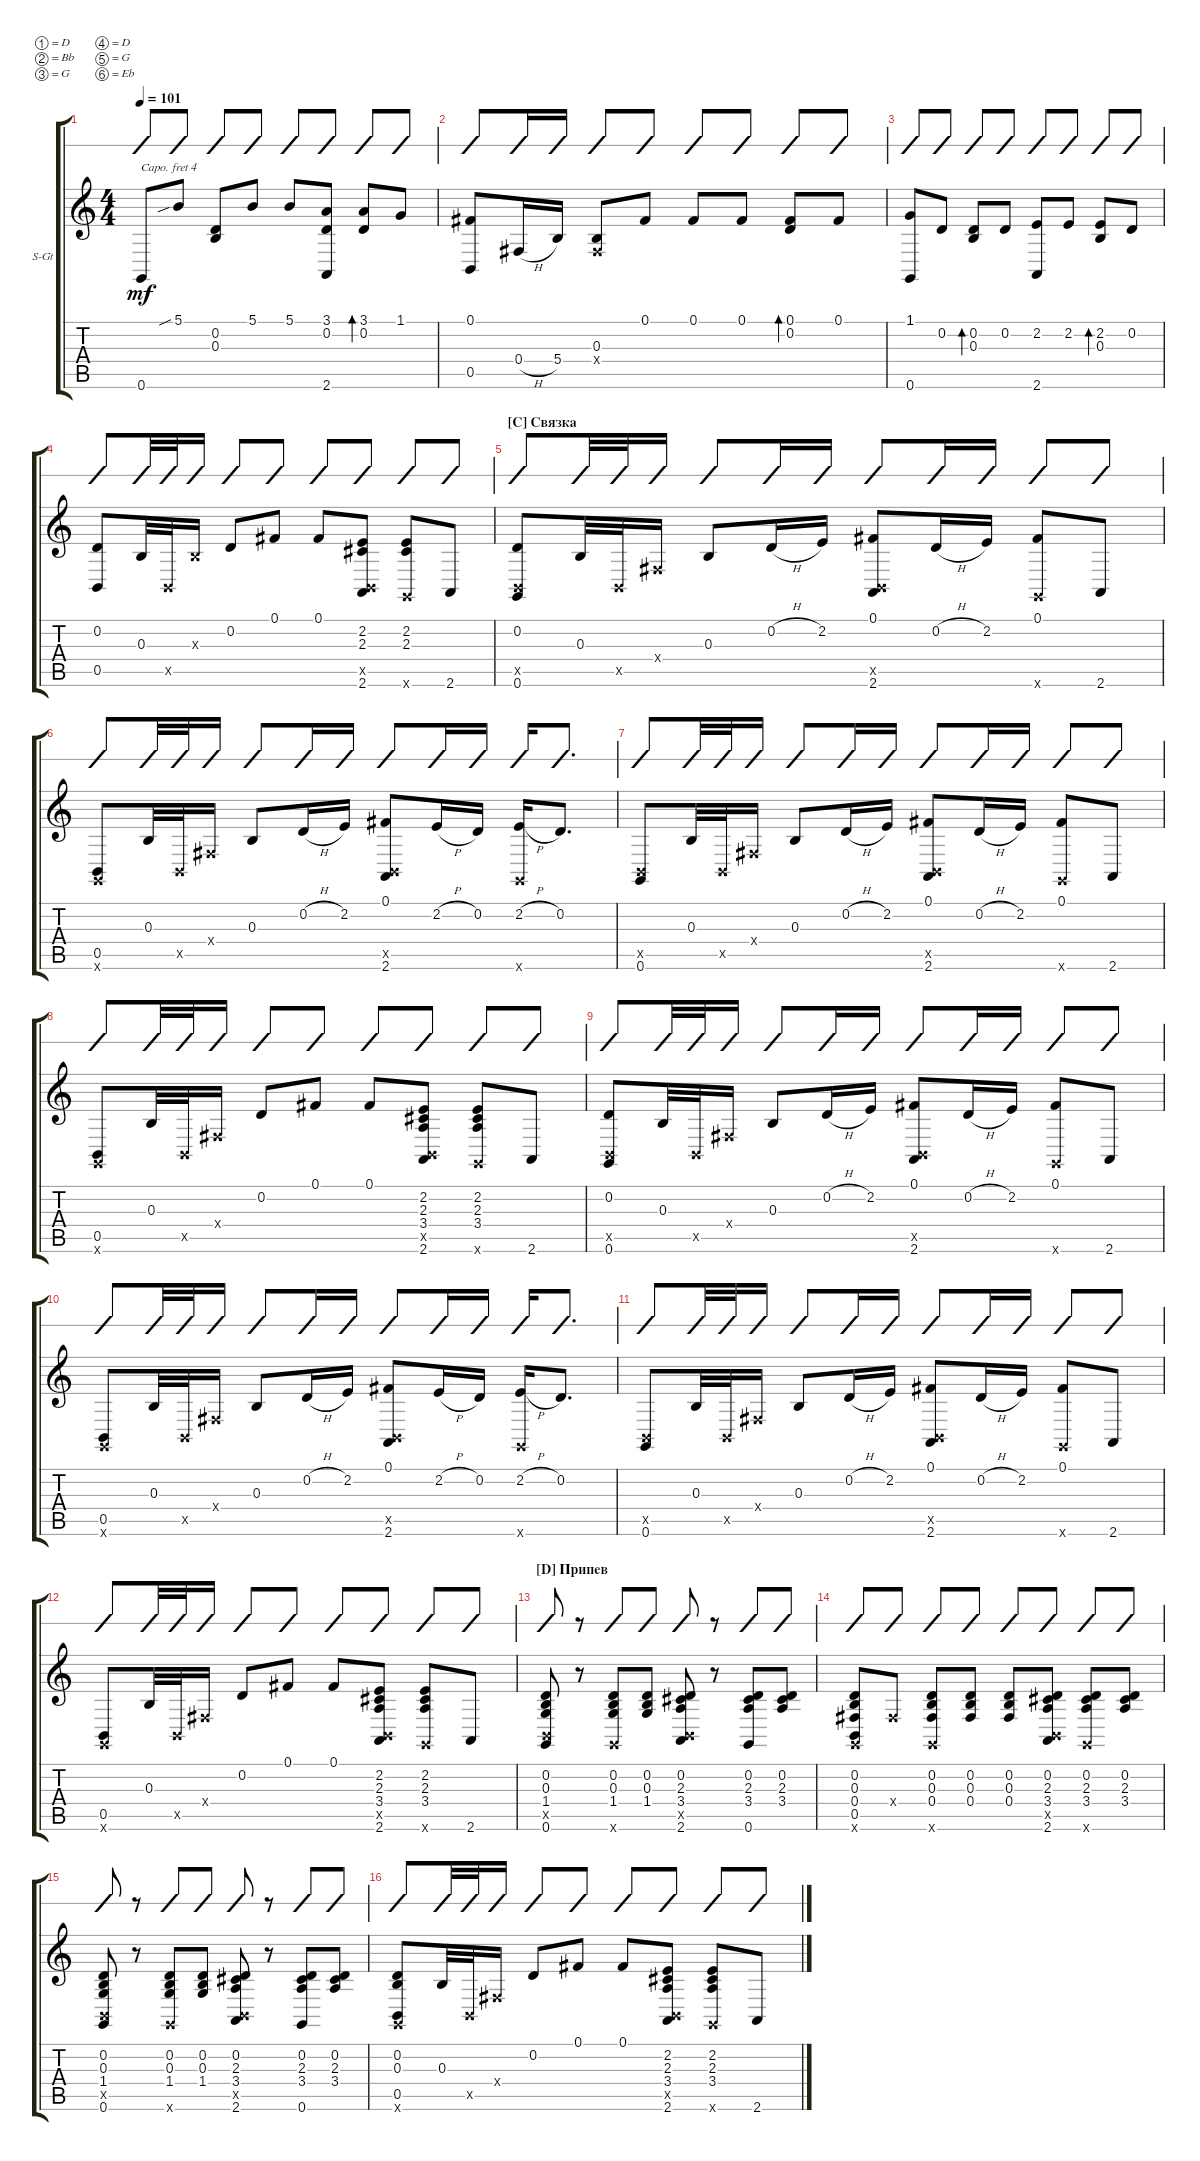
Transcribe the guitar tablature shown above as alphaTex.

\defaultSystemsLayout 4
\bracketExtendMode groupsimilarinstruments
\firstSystemTrackNameOrientation horizontal
\otherSystemsTrackNameOrientation horizontal
\track ("Steel Guitar" "S-Gt") {instrument acousticguitarsteel}
\staff {score tabs slash}
\capo 4
\tuning (D4 Bb3 G3 D3 G2 Eb2)
\displaytranspose 0
\ts (4 4)
\tempo 101
\clef g2
\ks c
0.6.8{dy mf} 5.1{sib}.8 (0.3 0.2).8 5.1.8 5.1.8 (3.1 0.2 2.6).8 (3.1 0.2).8{bd 35} 1.1.8 |
(0.1 0.5).8 0.4{h}.16 5.4.16 (0.4{x} 0.3).8 0.1.8 0.1.8 0.1.8 (0.1 0.2).8{bd 34} 0.1.8 |
(1.1 0.6).8 0.2.8 (0.2 0.3).8{bd 36} 0.2.8 (2.2 2.6).8 2.2.8 (2.2 0.3).8{bd 33} 0.2.8 |
(0.2 0.5).8 0.3.32 0.5{x}.32 0.3{x}.16 0.2.8 0.1.8 0.1.8 (2.2 2.3 2.6 0.5{x}).8 (2.2 2.3 0.6{x}).8 2.6.8 |
\section ("C" "Связка")
(0.2 0.5{x} 0.6).8 0.3.32 0.5{x}.32 0.4{x}.16 0.3.8 0.2{h}.16 2.2.16 (0.1 2.6 0.5{x}).8 0.2{h}.16 2.2.16 (0.1 0.6{x}).8 2.6.8 |
(0.6{x} 0.5).8 0.3.32 0.5{x}.32 0.4{x}.16 0.3.8 0.2{h}.16 2.2.16 (0.1 2.6 0.5{x}).8 2.2{h}.16 0.2.16 (2.2{h} 0.6{x}).16 0.2.8{d} |
(0.5{x} 0.6).8 0.3.32 0.5{x}.32 0.4{x}.16 0.3.8 0.2{h}.16 2.2.16 (0.1 2.6 0.5{x}).8 0.2{h}.16 2.2.16 (0.1 0.6{x}).8 2.6.8 |
(0.6{x} 0.5).8 0.3.32 0.5{x}.32 0.4{x}.16 0.2.8 0.1.8 0.1.8 (2.2 2.3 3.4 2.6 0.5{x}).8 (3.4 2.3 2.2 0.6{x}).8 2.6.8 |
(0.2 0.5{x} 0.6).8 0.3.32 0.5{x}.32 0.4{x}.16 0.3.8 0.2{h}.16 2.2.16 (0.1 2.6 0.5{x}).8 0.2{h}.16 2.2.16 (0.1 0.6{x}).8 2.6.8 |
(0.6{x} 0.5).8 0.3.32 0.5{x}.32 0.4{x}.16 0.3.8 0.2{h}.16 2.2.16 (0.1 2.6 0.5{x}).8 2.2{h}.16 0.2.16 (2.2{h} 0.6{x}).16 0.2.8{d} |
(0.5{x} 0.6).8 0.3.32 0.5{x}.32 0.4{x}.16 0.3.8 0.2{h}.16 2.2.16 (0.1 2.6 0.5{x}).8 0.2{h}.16 2.2.16 (0.1 0.6{x}).8 2.6.8 |
(0.6{x} 0.5).8 0.3.32 0.5{x}.32 0.4{x}.16 0.2.8 0.1.8 0.1.8 (2.2 2.3 3.4 2.6 0.5{x}).8 (3.4 2.3 2.2 0.6{x}).8 2.6.8 |
\section ("D" "Припев")
(0.2 0.3 1.4 0.6 0.5{x}).8 r.8 (0.2 0.3 1.4 0.6{x}).8 (0.2 0.3 1.4).8 (0.2 2.3 3.4 2.6 0.5{x}).8 r.8 (0.2 2.3 3.4 0.6).8 (0.2 2.3 3.4).8 |
(0.2 0.3 0.4 0.5 0.6{x}).8 0.4{x}.8 (0.2 0.3 0.4 0.6{x}).8 (0.2 0.3 0.4).8 (0.4 0.3 0.2).8 (0.2 2.3 3.4 0.5{x} 2.6).8 (0.2 2.3 3.4 0.6{x}).8 (0.2 2.3 3.4).8 |
(0.2 0.3 1.4 0.6 0.5{x}).8 r.8 (0.2 0.3 1.4 0.6{x}).8 (0.2 0.3 1.4).8 (0.2 2.3 3.4 2.6 0.5{x}).8 r.8 (0.2 2.3 3.4 0.6).8 (0.2 2.3 3.4).8 |
(0.6{x} 0.5 0.3 0.2).8 0.3.32 0.5{x}.32 0.4{x}.16 0.2.8 0.1.8 0.1.8 (2.2 2.3 3.4 0.5{x} 2.6).8 (2.2 2.3 3.4 0.6{x}).8 2.6.8
